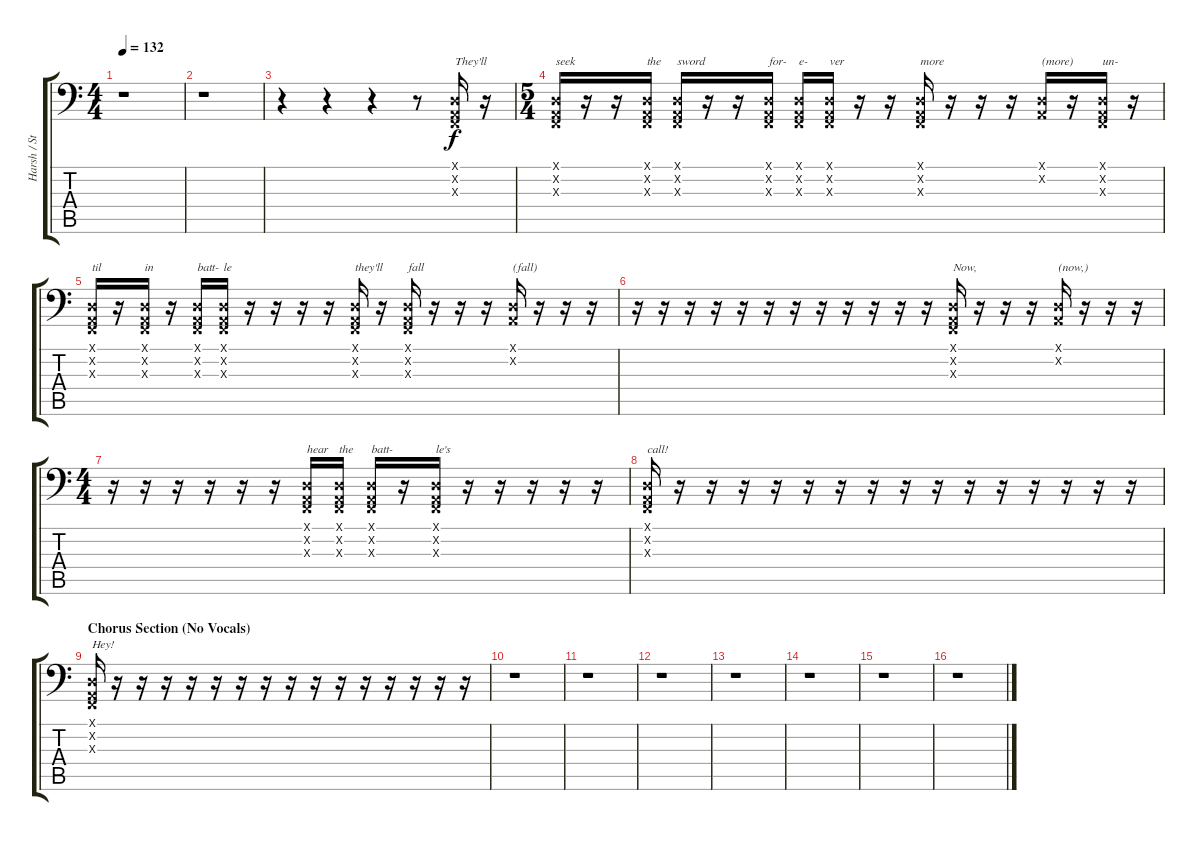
\track ("Harsh / Stage-Whispered Vocals" "Harsh / St") {instrument timpani}
\staff {score tabs}
\tuning (D3 A2 F2 C2 G1 D1) {hide}
\ts (4 4)
\tempo 132
\clef f4
\ks c
r.1{dy f} |
r.1 |
r.4 r.4 r.4 r.8 (0.1{x} 0.2{x} 0.3{x}).16{txt "They'll"} r.16 |
\ts (5 4)
(0.1{x} 0.2{x} 0.3{x}).16{txt "seek"} r.16 r.16 (0.1{x} 0.2{x} 0.3{x}).16{txt "the"} (0.1{x} 0.2{x} 0.3{x}).16{txt "sword"} r.16 r.16 (0.1{x} 0.2{x} 0.3{x}).16{txt "for-"} (0.1{x} 0.2{x} 0.3{x}).16{txt "e-"} (0.1{x} 0.2{x} 0.3{x}).16{txt "ver"} r.16 r.16 (0.1{x} 0.2{x} 0.3{x}).16{txt "more"} r.16 r.16 r.16 (0.1{x} 0.2{x}).16{txt "(more)"} r.16 (0.1{x} 0.2{x} 0.3{x}).16{txt "un-"} r.16 |
(0.1{x} 0.2{x} 0.3{x}).16{txt "til"} r.16 (0.1{x} 0.2{x} 0.3{x}).16{txt "in"} r.16 (0.1{x} 0.2{x} 0.3{x}).16{txt "batt-"} (0.1{x} 0.2{x} 0.3{x}).16{txt "le"} r.16 r.16 r.16 r.16 (0.1{x} 0.2{x} 0.3{x}).16{txt "they'll"} r.16 (0.1{x} 0.2{x} 0.3{x}).16{txt "fall"} r.16 r.16 r.16 (0.1{x} 0.2{x}).16{txt "(fall)"} r.16 r.16 r.16 |
r.16 r.16 r.16 r.16 r.16 r.16 r.16 r.16 r.16 r.16 r.16 r.16 (0.1{x} 0.2{x} 0.3{x}).16{txt "Now,"} r.16 r.16 r.16 (0.1{x} 0.2{x}).16{txt "(now,)"} r.16 r.16 r.16 |
\ts (4 4)
r.16 r.16 r.16 r.16 r.16 r.16 (0.1{x} 0.2{x} 0.3{x}).16{txt "hear"} (0.1{x} 0.2{x} 0.3{x}).16{txt "the"} (0.1{x} 0.2{x} 0.3{x}).16{txt "batt-"} r.16 (0.1{x} 0.2{x} 0.3{x}).16{txt "le's"} r.16 r.16 r.16 r.16 r.16 |
(0.1{x} 0.2{x} 0.3{x}).16{txt "call!"} r.16 r.16 r.16 r.16 r.16 r.16 r.16 r.16 r.16 r.16 r.16 r.16 r.16 r.16 r.16 |
\section ("" "Chorus Section (No Vocals)")
(0.1{x} 0.2{x} 0.3{x}).16{txt "Hey!"} r.16 r.16 r.16 r.16 r.16 r.16 r.16 r.16 r.16 r.16 r.16 r.16 r.16 r.16 r.16 |
r.1 |
r.1 |
r.1 |
r.1 |
r.1 |
r.1 |
r.1
